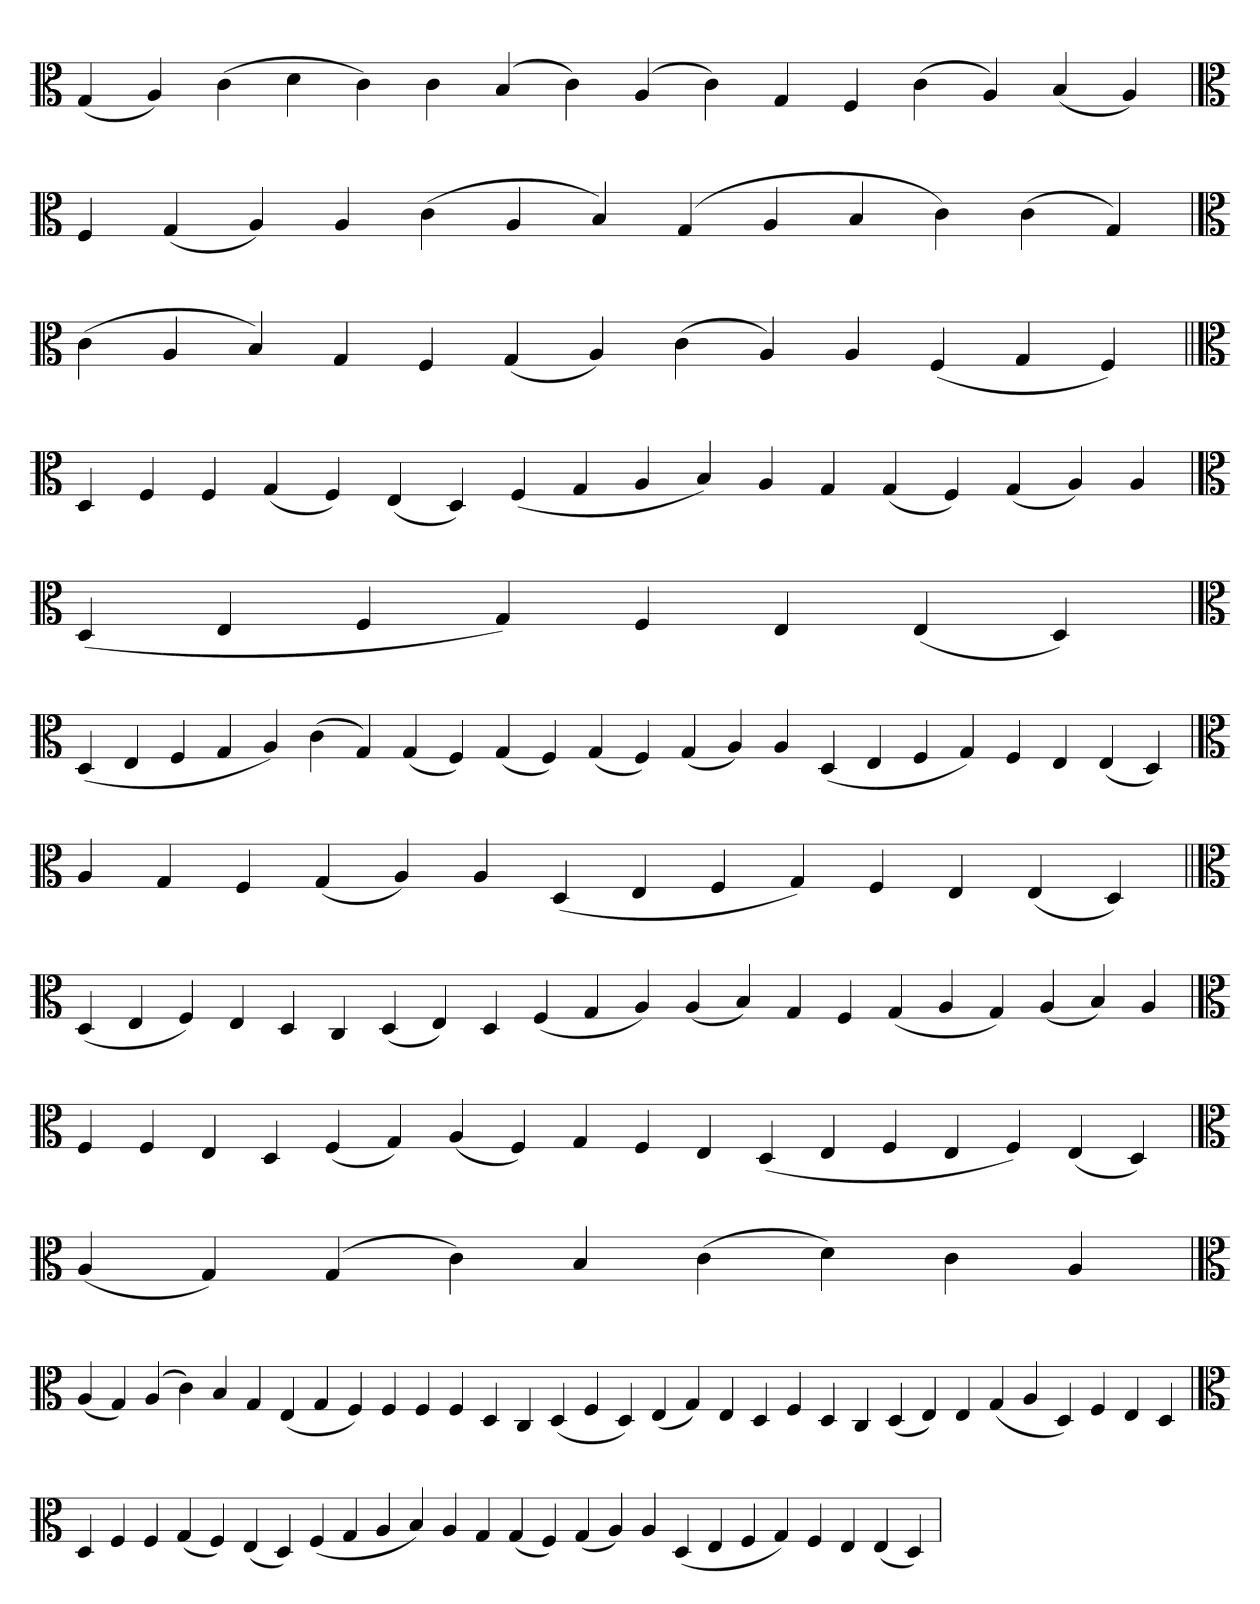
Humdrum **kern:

**kern
*part1
*staff1
*clefC3
=
(4G
4A)
(4c
4d
4c)
4c
(4B
4c)
(4A
4c)
4G
4F
(4c
4A)
(4B
4A)
=`
*clefC3
4F
(4G
4A)
4A
(4c
4A
4B)
(4G
4A
4B
4c)
(4c
4G)
=`
*clefC3
(4c
4A
4B)
4G
4F
(4G
4A)
(4c
4A)
4A
(4F
4G
4F)
=||
*clefC3
4D
4F
4F
(4G
4F)
(4E
4D)
(4F
4G
4A
4B)
4A
4G
(4G
4F)
(4G
4A)
4A
=`
*clefC3
(4D
4E
4F
4G)
4F
4E
(4E
4D)
='
*clefC3
(4D
4E
4F
4G
4A)
(4c
4G)
(4G
4F)
(4G
4F)
(4G
4F)
(4G
4A)
4A
(4D
4E
4F
4G)
4F
4E
(4E
4D)
=`
*clefC3
4A
4G
4F
(4G
4A)
4A
(4D
4E
4F
4G)
4F
4E
(4E
4D)
=||
*clefC3
(4D
4E
4F)
4E
4D
4C
(4D
4E)
4D
(4F
4G
4A)
(4A
4B)
4G
4F
(4G
4A
4G)
(4A
4B)
4A
='
*clefC3
4F
4F
4E
4D
(4F
4G)
(4A
4F)
4G
4F
4E
(4D
4E
4F
4E
4F)
(4E
4D)
=
*clefC3
(4A
4G)
(4G
4c)
4B
(4c
4d)
4c
4A
=`
*clefC3
(4A
4G)
(4A
4c)
4B
4G
(4E
4G
4F)
4F
4F
4F
4D
4C
(4D
4F
4D)
(4E
4G)
4E
4D
4F
4D
4C
(4D
4E)
4E
(4G
4A
4D)
4F
4E
4D
='
*clefC3
4D
4F
4F
(4G
4F)
(4E
4D)
(4F
4G
4A
4B)
4A
4G
(4G
4F)
(4G
4A)
4A
(4D
4E
4F
4G)
4F
4E
(4E
4D)
='
*-
